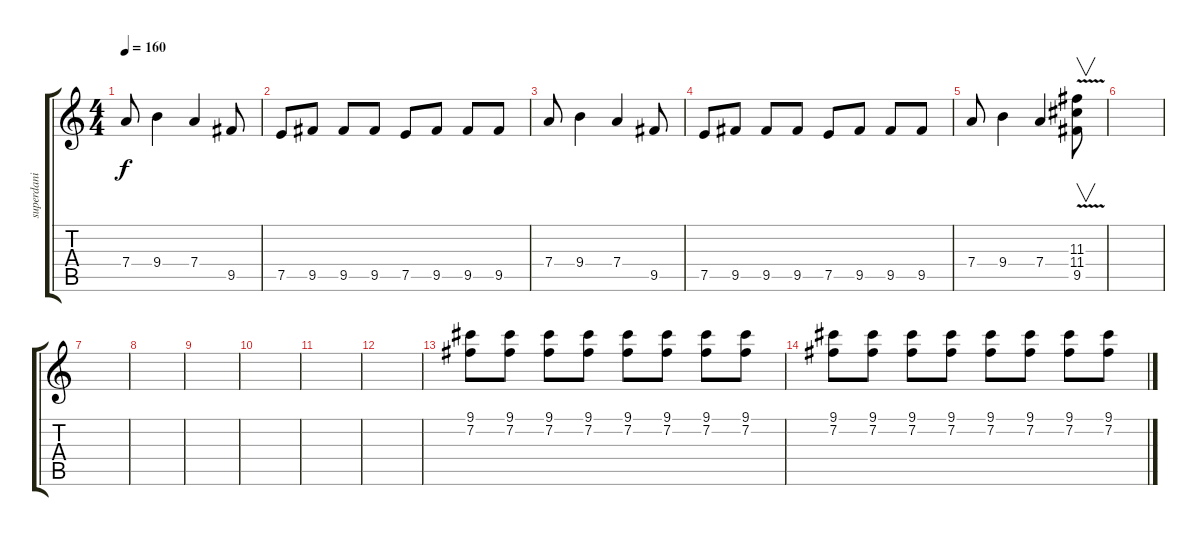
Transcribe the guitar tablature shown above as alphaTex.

\track ("superdani" "superdani") {instrument distortionguitar}
\staff {score tabs}
\tuning (E4 B3 G3 D3 A2 E2) {hide}
\ts (4 4)
\tempo 160
\clef g2
\ks c
7.4.8{dy f} 9.4.4 7.4.4 9.5.8 |
7.5.8 9.5.8 9.5.8 9.5.8 7.5.8 9.5.8 9.5.8 9.5.8 |
7.4.8 9.4.4 7.4.4 9.5.8 |
7.5.8 9.5.8 9.5.8 9.5.8 7.5.8 9.5.8 9.5.8 9.5.8 |
7.4.8 9.4.4 7.4.4 (11.3{v} 11.4 9.5).8{v} |
|
|
|
|
|
|
|
(9.1 7.2).8 (9.1 7.2).8 (9.1 7.2).8 (9.1 7.2).8 (9.1 7.2).8 (9.1 7.2).8 (9.1 7.2).8 (9.1 7.2).8 |
(9.1 7.2).8 (9.1 7.2).8 (9.1 7.2).8 (9.1 7.2).8 (9.1 7.2).8 (9.1 7.2).8 (9.1 7.2).8 (9.1 7.2).8
